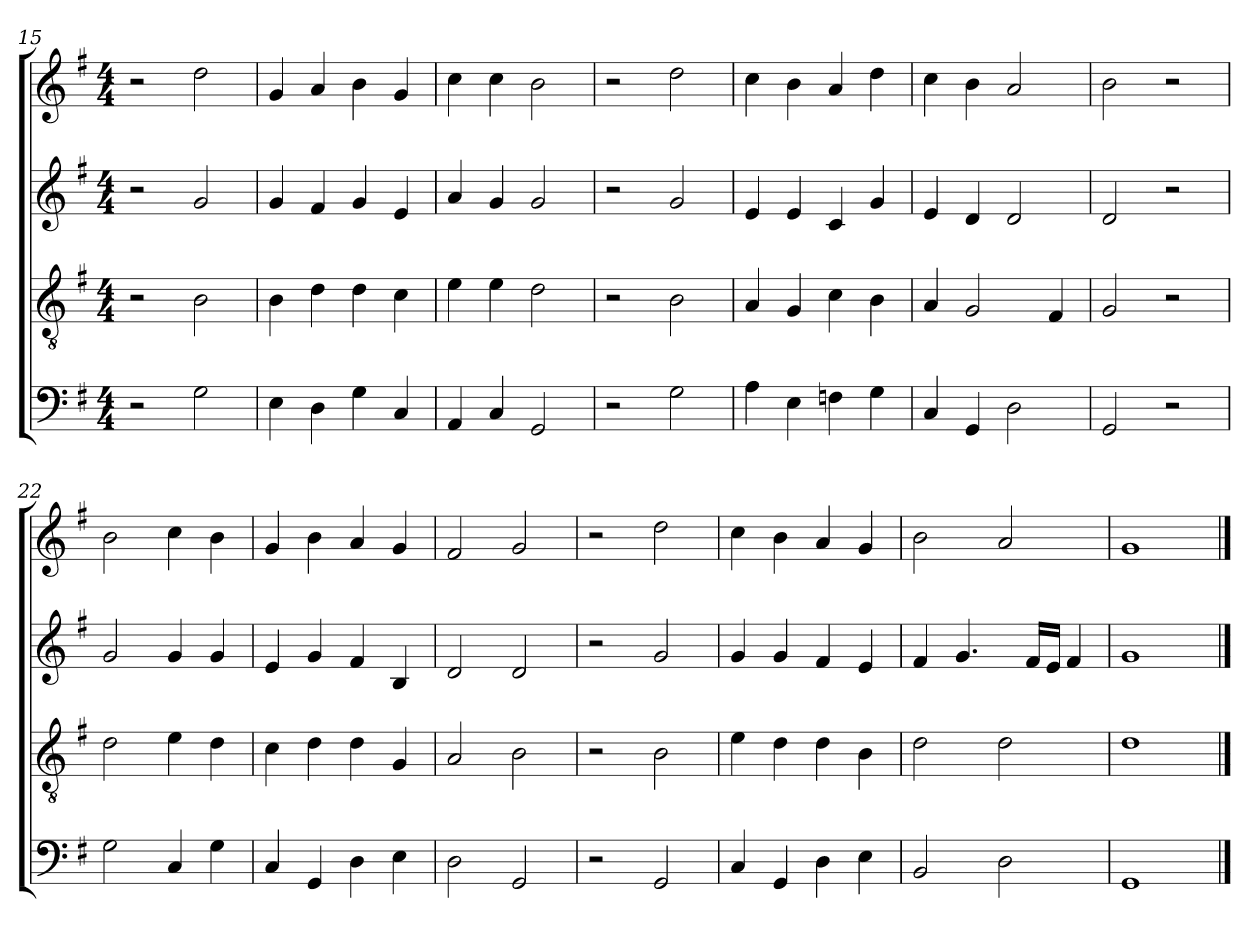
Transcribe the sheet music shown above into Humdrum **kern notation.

**kern	**kern	**kern	**kern
*part4	*part3	*part2	*part1
*staff4	*staff3	*staff2	*staff1
*clefF4	*clefGv2	*clefG2	*clefG2
*k[f#]	*k[f#]	*k[f#]	*k[f#]
*M4/4	*M4/4	*M4/4	*M4/4
=15	=15	=15	=15
2r	2r	2r	2r
2G	2B	2g	2dd
=16	=16	=16	=16
4E	4B	4g	4g
4D	4d	4f#	4a
4G	4d	4g	4b
4C	4c	4e	4g
=17	=17	=17	=17
4AA	4e	4a	4cc
4C	4e	4g	4cc
2GG	2d	2g	2b
=18	=18	=18	=18
2r	2r	2r	2r
2G	2B	2g	2dd
=19	=19	=19	=19
4A	4A	4e	4cc
4E	4G	4e	4b
4Fn	4c	4c	4a
4G	4B	4g	4dd
=20	=20	=20	=20
4C	4A	4e	4cc
4GG	2G	4d	4b
2D	.	2d	2a
.	4F#	.	.
=21	=21	=21	=21
2GG	2G	2d	2b
2r	2r	2r	2r
=22	=22	=22	=22
2G	2d	2g	2b
4C	4e	4g	4cc
4G	4d	4g	4b
=23	=23	=23	=23
4C	4c	4e	4g
4GG	4d	4g	4b
4D	4d	4f#	4a
4E	4G	4B	4g
=24	=24	=24	=24
2D	2A	2d	2f#
2GG	2B	2d	2g
=25	=25	=25	=25
2r	2r	2r	2r
2GG	2B	2g	2dd
=26	=26	=26	=26
4C	4e	4g	4cc
4GG	4d	4g	4b
4D	4d	4f#	4a
4E	4B	4e	4g
=27	=27	=27	=27
2BB	2d	4f#	2b
.	.	4.g	.
2D	2d	.	2a
.	.	16f#/LL	.
.	.	16e/JJ	.
.	.	4f#	.
=28	=28	=28	=28
1GG	1d	1g	1g
==	==	==	==
*-	*-	*-	*-
